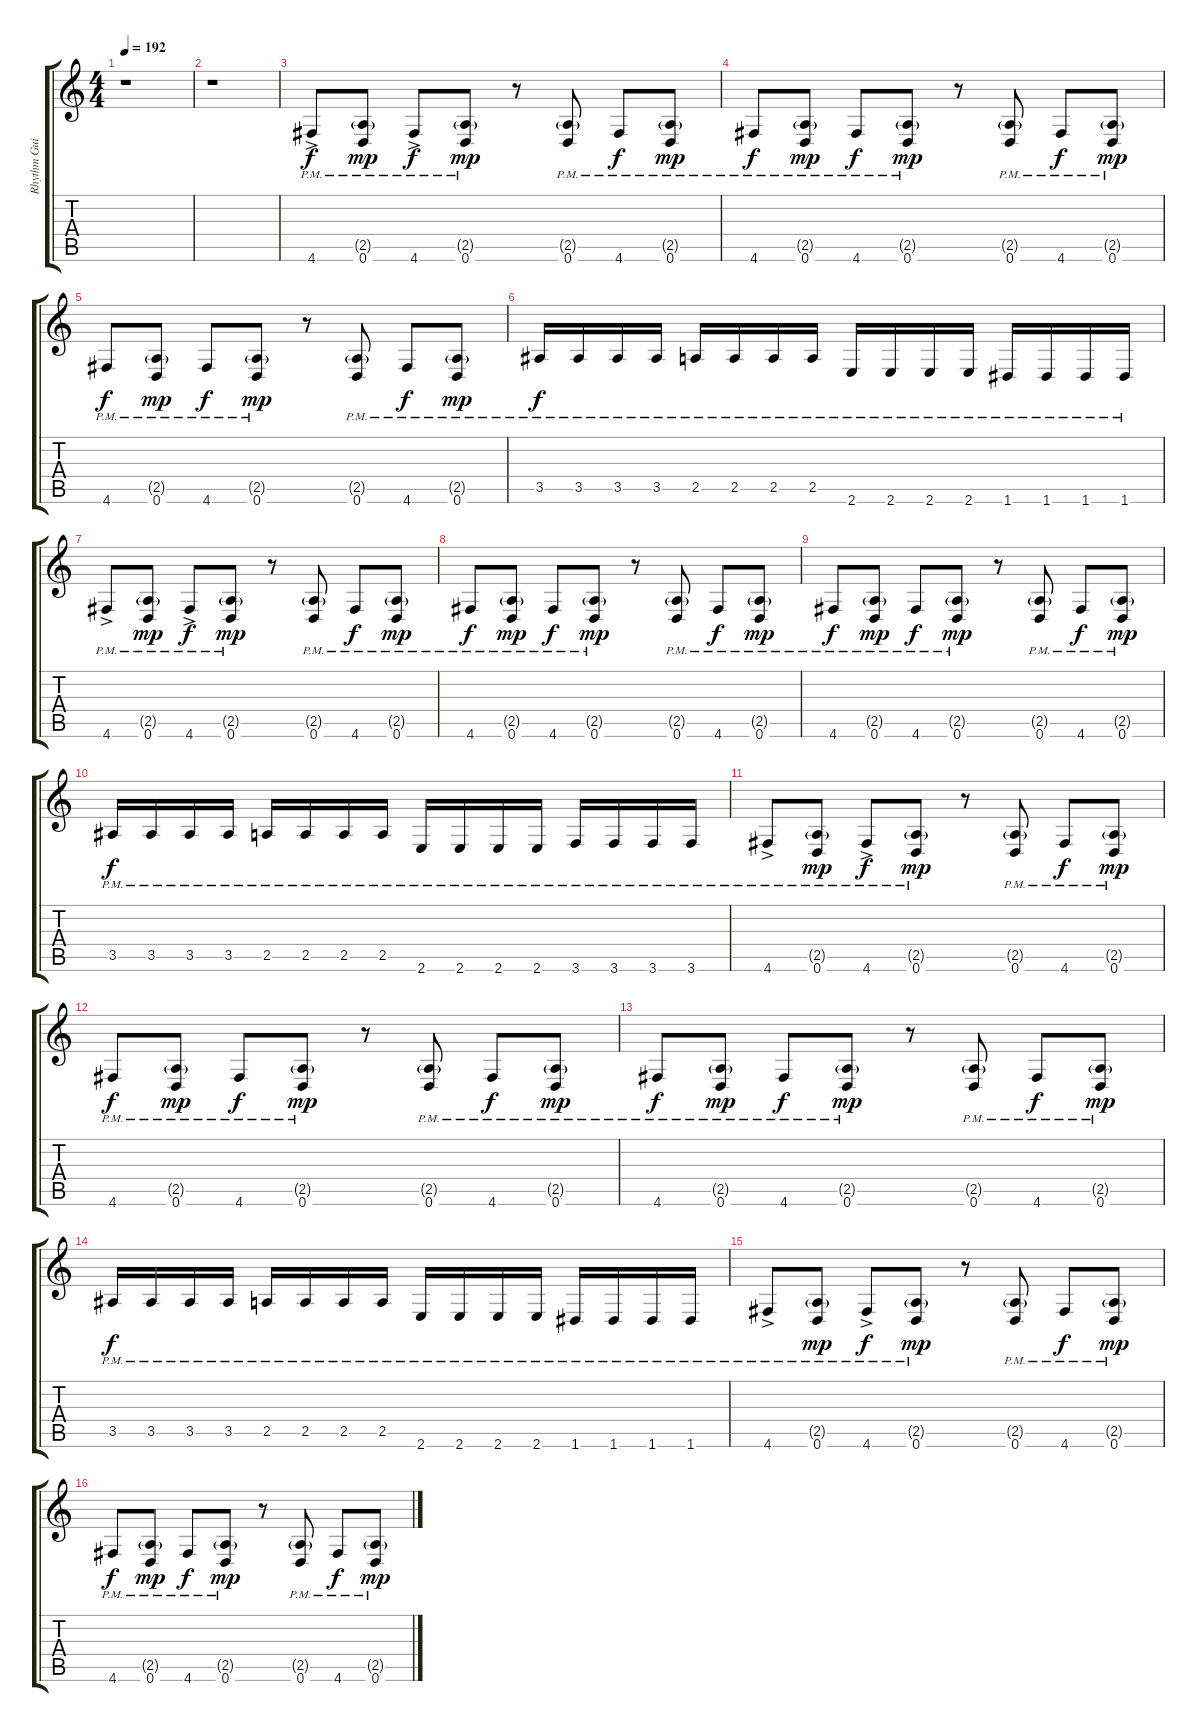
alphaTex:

\track ("Rhythm Guitar" "Rhythm Gui") {instrument distortionguitar}
\staff {score tabs}
\tuning (D4 A3 F3 C3 G2 D2) {hide}
\ts (4 4)
\tempo 192
\clef g2
\ks c
r.1{dy f} |
r.1 |
4.6{ac pm}.8 (2.5{g} 0.6{pm}).8{dy mp} 4.6{ac pm}.8{dy f} (2.5{g} 0.6{pm}).8{dy mp} r.8 (2.5{g} 0.6{pm}).8 4.6{pm}.8{dy f} (2.5{g} 0.6{pm}).8{dy mp} |
4.6{pm}.8{dy f} (2.5{g} 0.6{pm}).8{dy mp} 4.6{pm}.8{dy f} (2.5{g pm} 0.6{pm}).8{dy mp} r.8 (2.5{g} 0.6{pm}).8 4.6{pm}.8{dy f} (2.5{g} 0.6{pm}).8{dy mp} |
4.6{pm}.8{dy f} (2.5{g} 0.6{pm}).8{dy mp} 4.6{pm}.8{dy f} (2.5{g pm} 0.6).8{dy mp} r.8 (2.5{g} 0.6{pm}).8 4.6{pm}.8{dy f} (2.5{g} 0.6{pm}).8{dy mp} |
3.5{pm}.16{dy f} 3.5{pm}.16 3.5{pm}.16 3.5{pm}.16 2.5{pm}.16 2.5{pm}.16 2.5{pm}.16 2.5{pm}.16 2.6{pm}.16 2.6{pm}.16 2.6{pm}.16 2.6{pm}.16 1.6{pm}.16 1.6{pm}.16 1.6{pm}.16 1.6{pm}.16 |
4.6{ac pm}.8 (2.5{g} 0.6{pm}).8{dy mp} 4.6{ac pm}.8{dy f} (2.5{g} 0.6{pm}).8{dy mp} r.8 (2.5{g} 0.6{pm}).8 4.6{pm}.8{dy f} (2.5{g} 0.6{pm}).8{dy mp} |
4.6{pm}.8{dy f} (2.5{g} 0.6{pm}).8{dy mp} 4.6{pm}.8{dy f} (2.5{g pm} 0.6{pm}).8{dy mp} r.8 (2.5{g} 0.6{pm}).8 4.6{pm}.8{dy f} (2.5{g} 0.6{pm}).8{dy mp} |
4.6{pm}.8{dy f} (2.5{g} 0.6{pm}).8{dy mp} 4.6{pm}.8{dy f} (2.5{g pm} 0.6).8{dy mp} r.8 (2.5{g} 0.6{pm}).8 4.6{pm}.8{dy f} (2.5{g} 0.6{pm}).8{dy mp} |
3.5{pm}.16{dy f} 3.5{pm}.16 3.5{pm}.16 3.5{pm}.16 2.5{pm}.16 2.5{pm}.16 2.5{pm}.16 2.5{pm}.16 2.6{pm}.16 2.6{pm}.16 2.6{pm}.16 2.6{pm}.16 3.6{pm}.16 3.6{pm}.16 3.6{pm}.16 3.6{pm}.16 |
4.6{ac pm}.8 (2.5{g} 0.6{pm}).8{dy mp} 4.6{ac pm}.8{dy f} (2.5{g} 0.6{pm}).8{dy mp} r.8 (2.5{g} 0.6{pm}).8 4.6{pm}.8{dy f} (2.5{g} 0.6{pm}).8{dy mp} |
4.6{pm}.8{dy f} (2.5{g} 0.6{pm}).8{dy mp} 4.6{pm}.8{dy f} (2.5{g pm} 0.6{pm}).8{dy mp} r.8 (2.5{g} 0.6{pm}).8 4.6{pm}.8{dy f} (2.5{g} 0.6{pm}).8{dy mp} |
4.6{pm}.8{dy f} (2.5{g} 0.6{pm}).8{dy mp} 4.6{pm}.8{dy f} (2.5{g pm} 0.6).8{dy mp} r.8 (2.5{g} 0.6{pm}).8 4.6{pm}.8{dy f} (2.5{g} 0.6{pm}).8{dy mp} |
3.5{pm}.16{dy f} 3.5{pm}.16 3.5{pm}.16 3.5{pm}.16 2.5{pm}.16 2.5{pm}.16 2.5{pm}.16 2.5{pm}.16 2.6{pm}.16 2.6{pm}.16 2.6{pm}.16 2.6{pm}.16 1.6{pm}.16 1.6{pm}.16 1.6{pm}.16 1.6{pm}.16 |
4.6{ac pm}.8 (2.5{g} 0.6{pm}).8{dy mp} 4.6{ac pm}.8{dy f} (2.5{g} 0.6{pm}).8{dy mp} r.8 (2.5{g} 0.6{pm}).8 4.6{pm}.8{dy f} (2.5{g} 0.6{pm}).8{dy mp} |
4.6{pm}.8{dy f} (2.5{g} 0.6{pm}).8{dy mp} 4.6{pm}.8{dy f} (2.5{g pm} 0.6{pm}).8{dy mp} r.8 (2.5{g} 0.6{pm}).8 4.6{pm}.8{dy f} (2.5{g} 0.6{pm}).8{dy mp}
